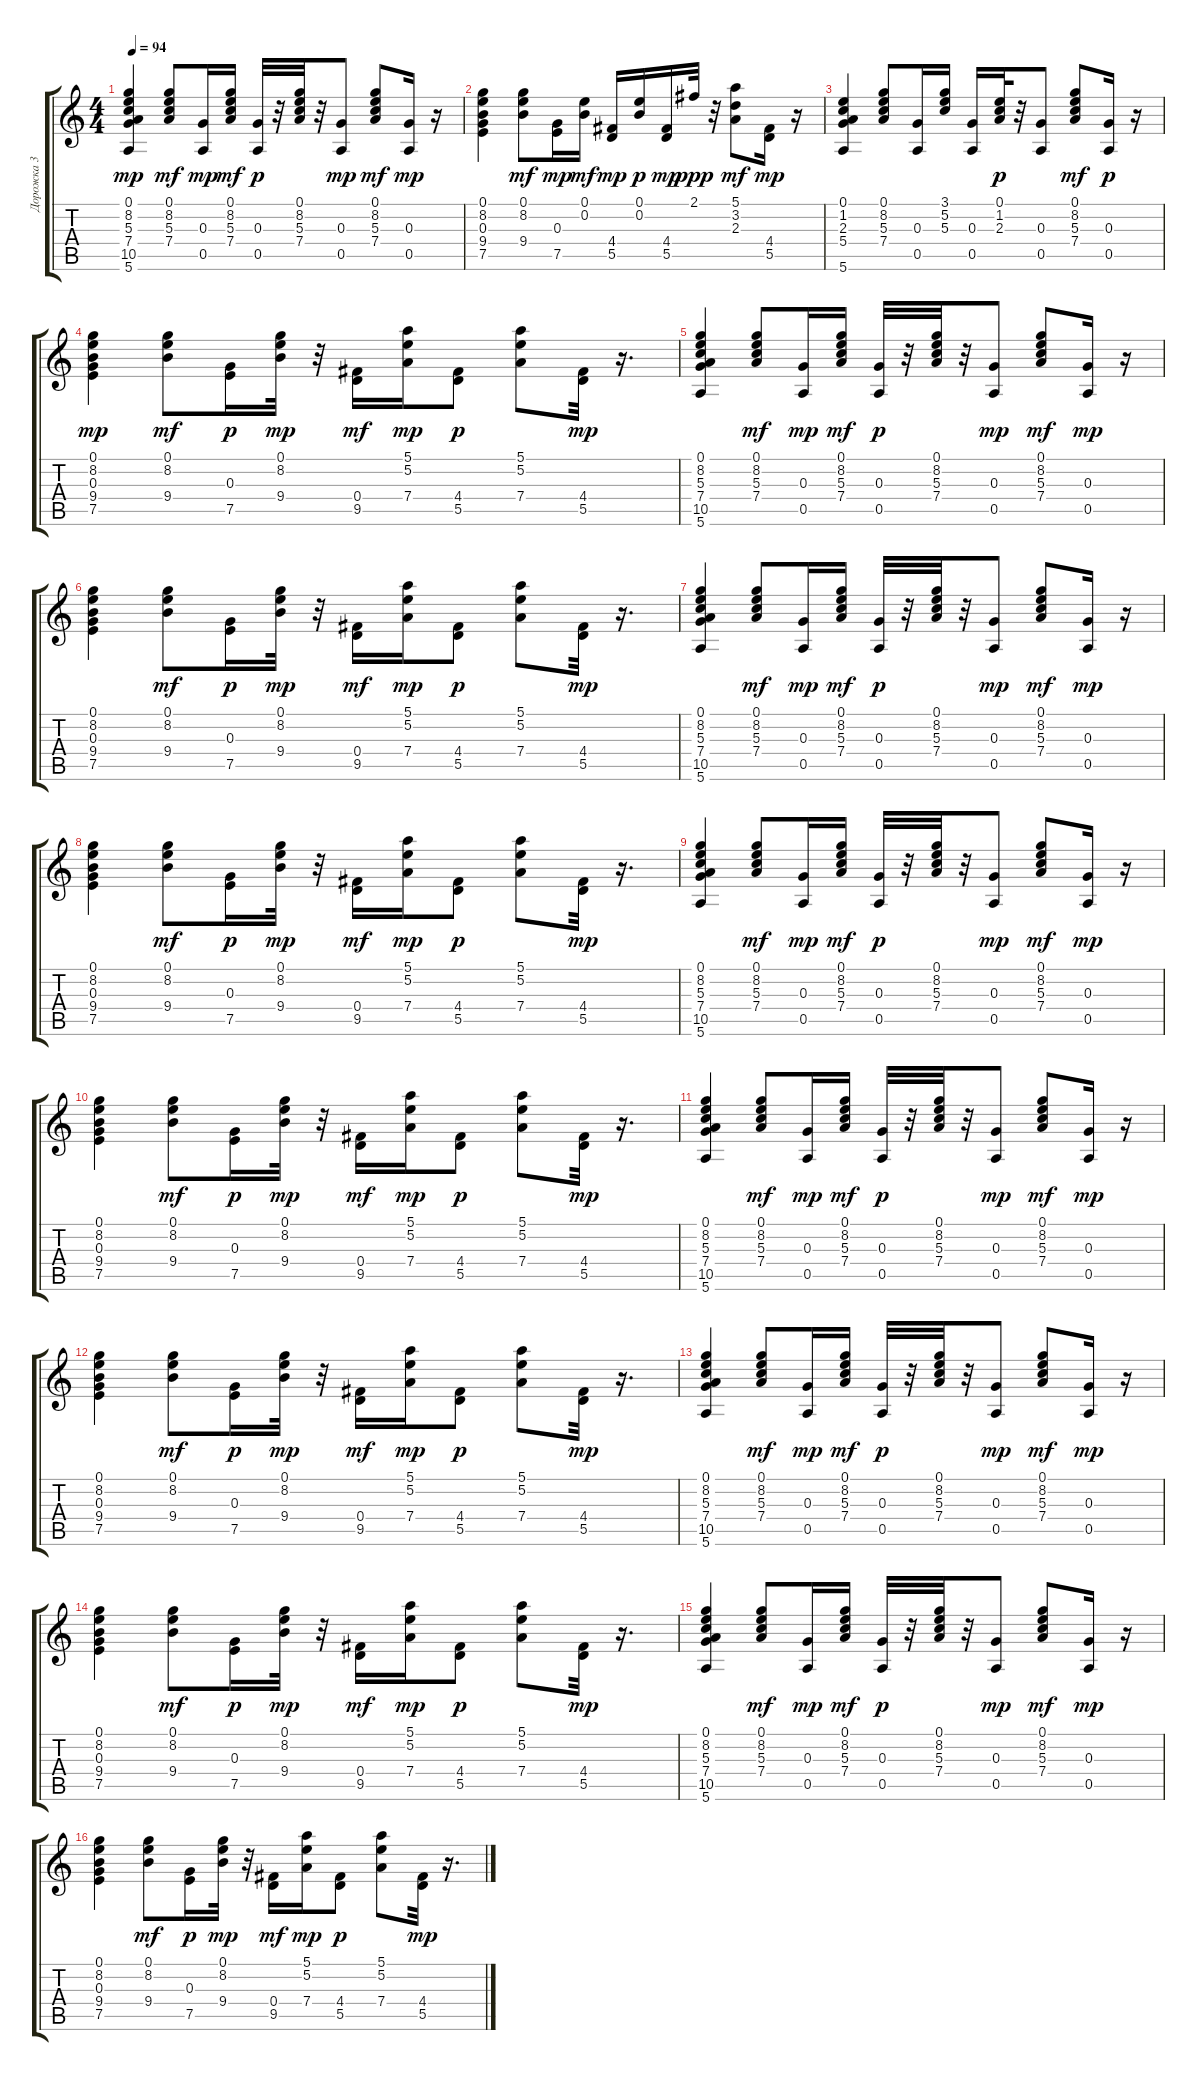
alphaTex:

\track ("Дорожка 3" "Дорожка 3") {instrument acousticguitarnylon}
\staff {score tabs}
\tuning (E4 B3 G3 D3 A2 E2) {hide}
\ts (4 4)
\tempo 94
\clef g2
\ks c
(0.1 8.2 5.3 7.4 10.5 5.6).4{dy mp} (0.1 8.2 5.3 7.4).8{dy mf} (0.3 0.5).16{dy mp} (0.1 8.2 5.3 7.4).16{dy mf} (0.3 0.5).32{dy p} r.32 (0.1 8.2 5.3 7.4).32 r.32 (0.3 0.5).8{dy mp} (0.1 8.2 5.3 7.4).8{dy mf} (0.3 0.5).16{dy mp} r.16 |
(0.1 8.2 0.3 9.4 7.5).4 (0.1 8.2 9.4).8{dy mf} (0.3 7.5).16{dy mp} (0.1 0.2).16{dy mf} (4.4 5.5).16{dy mp} (0.1 0.2).16{dy p} (4.4 5.5).16{dy mp} 2.1.32{dy ppp} r.32 (5.1 3.2 2.3).8{dy mf} (4.4 5.5).16{dy mp} r.16 |
(0.1 1.2 2.3 5.4 5.6).4 (0.1 8.2 5.3 7.4).8 (0.3 0.5).16 (3.1 5.2 5.3).16 (0.3 0.5).16 (0.1 1.2 2.3).32{dy p} r.32 (0.3 0.5).8 (0.1 8.2 5.3 7.4).8{dy mf} (0.3 0.5).16{dy p} r.16 |
(0.1 8.2 0.3 9.4 7.5).4{dy mp} (0.1 8.2 9.4).8{dy mf} (0.3 7.5).16{dy p} (0.1 8.2 9.4).32{dy mp} r.32 (0.4 9.5).16{dy mf} (5.1 5.2 7.4).16{dy mp} (4.4 5.5).8{dy p} (5.1 5.2 7.4).8 (4.4 5.5).32{dy mp} r.16{d} |
(0.1 8.2 5.3 7.4 10.5 5.6).4 (0.1 8.2 5.3 7.4).8{dy mf} (0.3 0.5).16{dy mp} (0.1 8.2 5.3 7.4).16{dy mf} (0.3 0.5).32{dy p} r.32 (0.1 8.2 5.3 7.4).32 r.32 (0.3 0.5).8{dy mp} (0.1 8.2 5.3 7.4).8{dy mf} (0.3 0.5).16{dy mp} r.16 |
(0.1 8.2 0.3 9.4 7.5).4 (0.1 8.2 9.4).8{dy mf} (0.3 7.5).16{dy p} (0.1 8.2 9.4).32{dy mp} r.32 (0.4 9.5).16{dy mf} (5.1 5.2 7.4).16{dy mp} (4.4 5.5).8{dy p} (5.1 5.2 7.4).8 (4.4 5.5).32{dy mp} r.16{d} |
(0.1 8.2 5.3 7.4 10.5 5.6).4 (0.1 8.2 5.3 7.4).8{dy mf} (0.3 0.5).16{dy mp} (0.1 8.2 5.3 7.4).16{dy mf} (0.3 0.5).32{dy p} r.32 (0.1 8.2 5.3 7.4).32 r.32 (0.3 0.5).8{dy mp} (0.1 8.2 5.3 7.4).8{dy mf} (0.3 0.5).16{dy mp} r.16 |
(0.1 8.2 0.3 9.4 7.5).4 (0.1 8.2 9.4).8{dy mf} (0.3 7.5).16{dy p} (0.1 8.2 9.4).32{dy mp} r.32 (0.4 9.5).16{dy mf} (5.1 5.2 7.4).16{dy mp} (4.4 5.5).8{dy p} (5.1 5.2 7.4).8 (4.4 5.5).32{dy mp} r.16{d} |
(0.1 8.2 5.3 7.4 10.5 5.6).4 (0.1 8.2 5.3 7.4).8{dy mf} (0.3 0.5).16{dy mp} (0.1 8.2 5.3 7.4).16{dy mf} (0.3 0.5).32{dy p} r.32 (0.1 8.2 5.3 7.4).32 r.32 (0.3 0.5).8{dy mp} (0.1 8.2 5.3 7.4).8{dy mf} (0.3 0.5).16{dy mp} r.16 |
(0.1 8.2 0.3 9.4 7.5).4 (0.1 8.2 9.4).8{dy mf} (0.3 7.5).16{dy p} (0.1 8.2 9.4).32{dy mp} r.32 (0.4 9.5).16{dy mf} (5.1 5.2 7.4).16{dy mp} (4.4 5.5).8{dy p} (5.1 5.2 7.4).8 (4.4 5.5).32{dy mp} r.16{d} |
(0.1 8.2 5.3 7.4 10.5 5.6).4 (0.1 8.2 5.3 7.4).8{dy mf} (0.3 0.5).16{dy mp} (0.1 8.2 5.3 7.4).16{dy mf} (0.3 0.5).32{dy p} r.32 (0.1 8.2 5.3 7.4).32 r.32 (0.3 0.5).8{dy mp} (0.1 8.2 5.3 7.4).8{dy mf} (0.3 0.5).16{dy mp} r.16 |
(0.1 8.2 0.3 9.4 7.5).4 (0.1 8.2 9.4).8{dy mf} (0.3 7.5).16{dy p} (0.1 8.2 9.4).32{dy mp} r.32 (0.4 9.5).16{dy mf} (5.1 5.2 7.4).16{dy mp} (4.4 5.5).8{dy p} (5.1 5.2 7.4).8 (4.4 5.5).32{dy mp} r.16{d} |
(0.1 8.2 5.3 7.4 10.5 5.6).4 (0.1 8.2 5.3 7.4).8{dy mf} (0.3 0.5).16{dy mp} (0.1 8.2 5.3 7.4).16{dy mf} (0.3 0.5).32{dy p} r.32 (0.1 8.2 5.3 7.4).32 r.32 (0.3 0.5).8{dy mp} (0.1 8.2 5.3 7.4).8{dy mf} (0.3 0.5).16{dy mp} r.16 |
(0.1 8.2 0.3 9.4 7.5).4 (0.1 8.2 9.4).8{dy mf} (0.3 7.5).16{dy p} (0.1 8.2 9.4).32{dy mp} r.32 (0.4 9.5).16{dy mf} (5.1 5.2 7.4).16{dy mp} (4.4 5.5).8{dy p} (5.1 5.2 7.4).8 (4.4 5.5).32{dy mp} r.16{d} |
(0.1 8.2 5.3 7.4 10.5 5.6).4 (0.1 8.2 5.3 7.4).8{dy mf} (0.3 0.5).16{dy mp} (0.1 8.2 5.3 7.4).16{dy mf} (0.3 0.5).32{dy p} r.32 (0.1 8.2 5.3 7.4).32 r.32 (0.3 0.5).8{dy mp} (0.1 8.2 5.3 7.4).8{dy mf} (0.3 0.5).16{dy mp} r.16 |
(0.1 8.2 0.3 9.4 7.5).4 (0.1 8.2 9.4).8{dy mf} (0.3 7.5).16{dy p} (0.1 8.2 9.4).32{dy mp} r.32 (0.4 9.5).16{dy mf} (5.1 5.2 7.4).16{dy mp} (4.4 5.5).8{dy p} (5.1 5.2 7.4).8 (4.4 5.5).32{dy mp} r.16{d}
